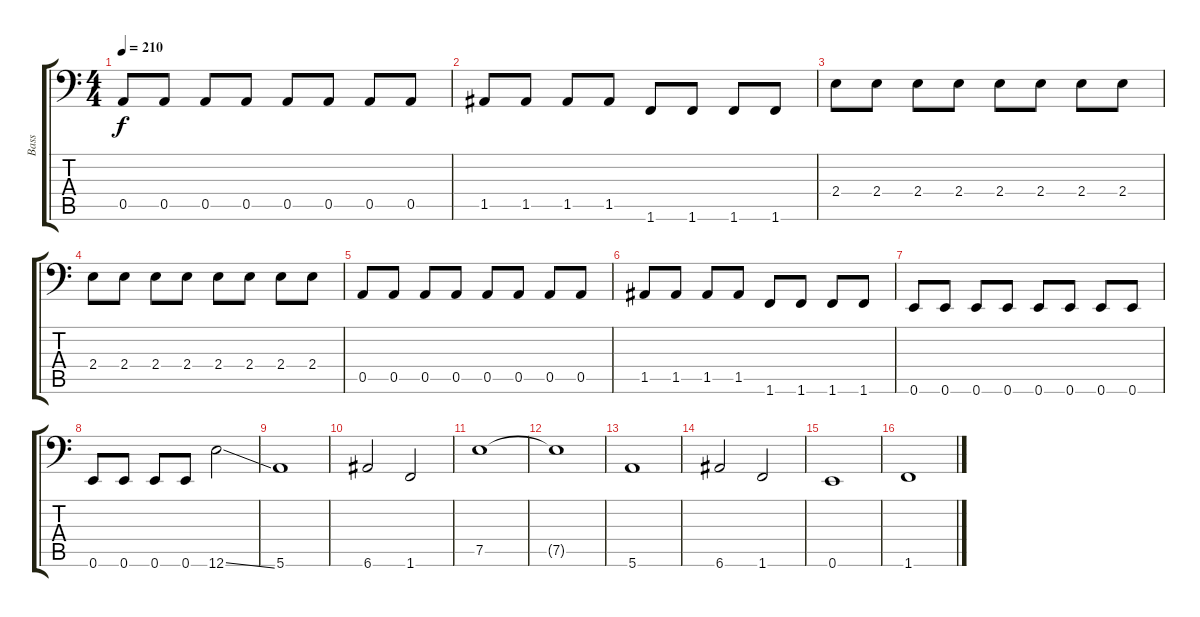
\track ("Bass" "Bass") {instrument electricbasspick}
\staff {score tabs}
\tuning (E4 B3 G2 D2 A1 E1) {hide}
\ts (4 4)
\tempo 210
\clef f4
\ks c
0.5.8{dy f} 0.5.8 0.5.8 0.5.8 0.5.8 0.5.8 0.5.8 0.5.8 |
1.5.8 1.5.8 1.5.8 1.5.8 1.6.8 1.6.8 1.6.8 1.6.8 |
2.4.8 2.4.8 2.4.8 2.4.8 2.4.8 2.4.8 2.4.8 2.4.8 |
2.4.8 2.4.8 2.4.8 2.4.8 2.4.8 2.4.8 2.4.8 2.4.8 |
0.5.8 0.5.8 0.5.8 0.5.8 0.5.8 0.5.8 0.5.8 0.5.8 |
1.5.8 1.5.8 1.5.8 1.5.8 1.6.8 1.6.8 1.6.8 1.6.8 |
0.6.8 0.6.8 0.6.8 0.6.8 0.6.8 0.6.8 0.6.8 0.6.8 |
0.6.8 0.6.8 0.6.8 0.6.8 12.6{ss}.2 |
5.6.1 |
6.6.2 1.6.2 |
7.5.1 |
7.5{t}.1 |
5.6.1 |
6.6.2 1.6.2 |
0.6.1 |
1.6.1
